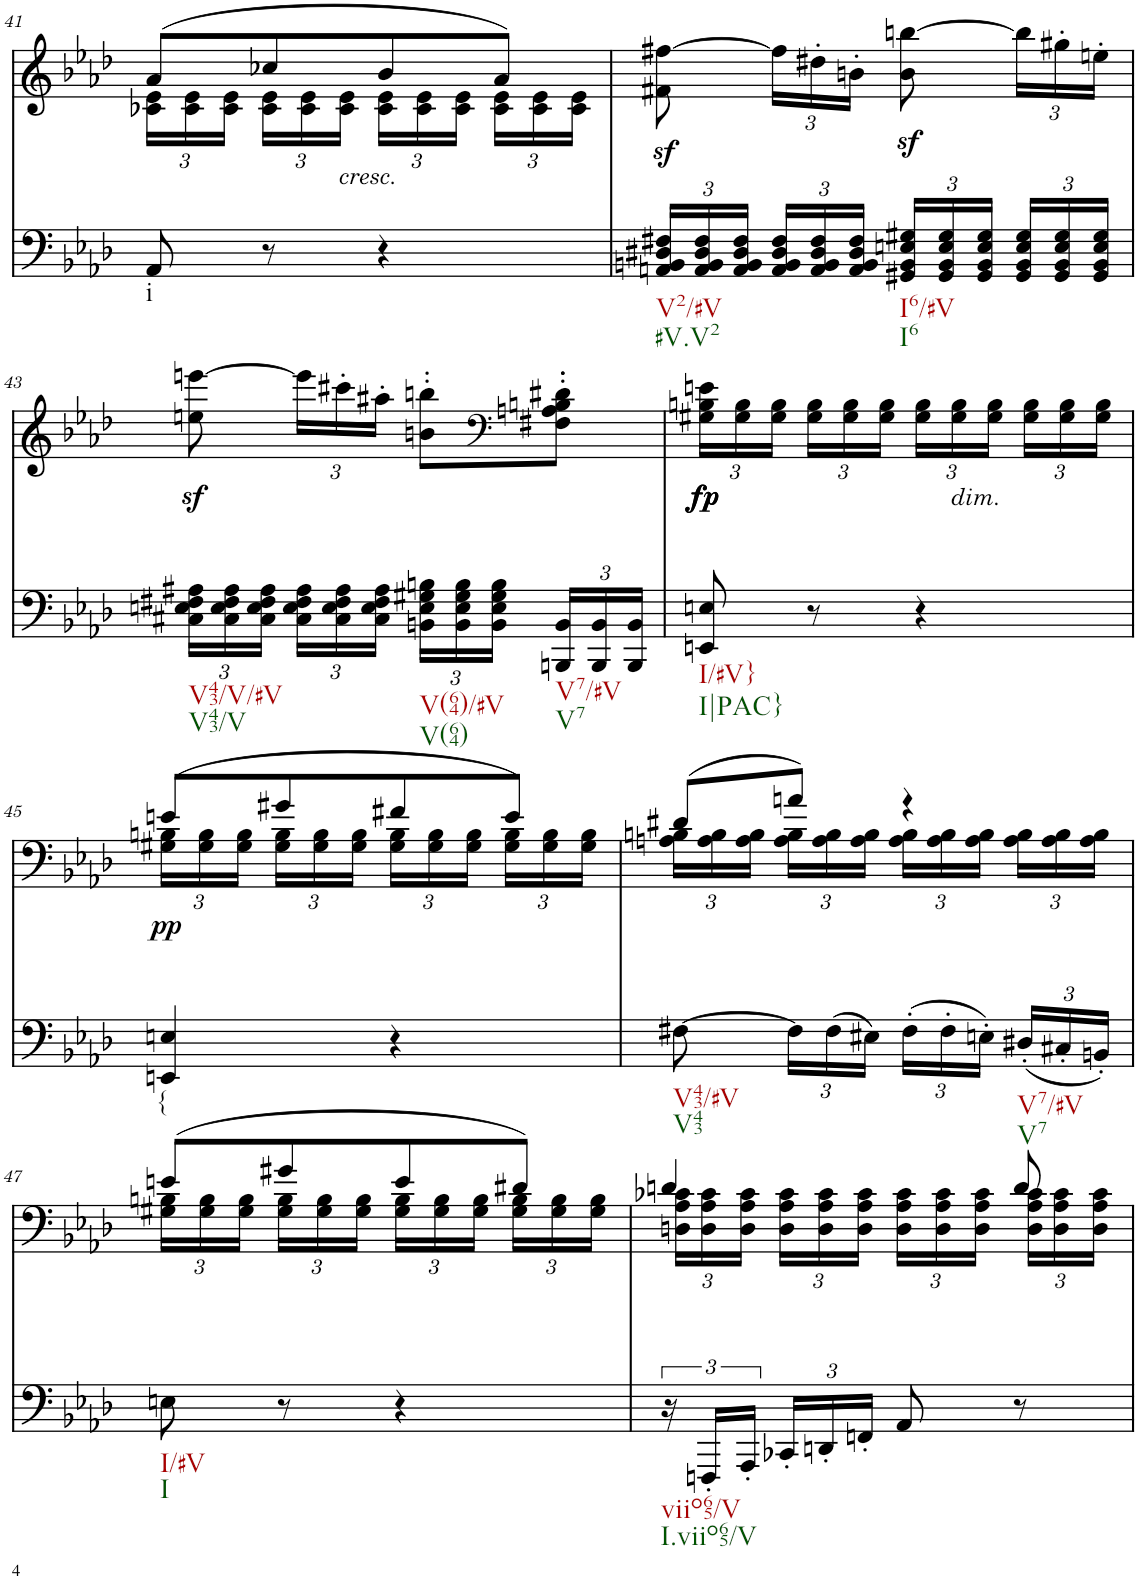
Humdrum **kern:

**kern	**text	**kern	**text	**dynam
*part2	*part2	*part1	*part1	*part1
*staff2	*staff2	*staff1	*staff1	*staff1
*I"piano	*	*I"piano	*	*
*I'Pno	*	*I'Pno	*	*
!!LO:PB:g=z
*clefF4	*	*clefG2	*	*
*k[b-e-a-d-]	*	*k[b-e-a-d-]	*	*
*A-:	*	*A-:	*	*
*M2/4	*	*M2/4	*	*
=41	=41	=41	=41	=41
!	!LO:LY:a	!	!	!
*	*	*^	*	*
*	*	*	*Xbrackettup	*	*
!LO:TX:b:t=i	!	!	!	!	!
8AA-/	<	(8a-/L	24c-X\ 24e-\LL	.	.
.	.	.	24c-\ 24e-\	.	.
.	.	.	24c-\ 24e-\JJ	.	.
8r	.	8cc-X/	24c-\ 24e-\LL	.	.
.	.	.	24c-\ 24e-\	.	.
!	!	!	!LO:TX:b:i:t=cresc.	!	!
.	.	.	24c-\ 24e-\JJ	.	.
4r	.	8b-/	24c-\ 24e-\LL	.	.
.	.	.	24c-\ 24e-\	.	.
.	.	.	24c-\ 24e-\JJ	.	.
.	.	8a-/J)	24c-\ 24e-\LL	.	.
.	.	.	24c-\ 24e-\	.	.
.	.	.	24c-\ 24e-\JJ	.	.
*	*	*v	*v	*	*
=42	=42	=42	=42	=42
*Xbrackettup	*	*	*	*
*	*	*^	*	*
!LO:TX:b:t=V2/#V	!	!	!	!	!
!LO:TX:b:t=#V.V2	!	!	!	!	!
*	*	*v	*v	*	*
24AAn/ 24BBn/ 24D#X/ 24F#X/LL	.	8f#X\z< [8ff#X\z<	.	.
24AA/ 24BB/ 24D#/ 24F#/	.	.	.	.
24AA/ 24BB/ 24D#/ 24F#/JJ	.	.	.	.
24AA/ 24BB/ 24D#/ 24F#/LL	.	24ff#\LL]	.	.
24AA/ 24BB/ 24D#/ 24F#/	.	24dd#X'\	.	.
24AA/ 24BB/ 24D#/ 24F#/JJ	.	24bn'\JJ	.	.
!LO:TX:b:t=I6/#V	!	!	!	!
!LO:TX:b:t=I6	!	!	!	!
24GG#X/ 24BB/ 24En/ 24G#X/LL	.	8b\z< [8bbn\z<	.	.
24GG#/ 24BB/ 24E/ 24G#/	.	.	.	.
24GG#/ 24BB/ 24E/ 24G#/JJ	.	.	.	.
24GG#/ 24BB/ 24E/ 24G#/LL	.	24bb\LL]	.	.
24GG#/ 24BB/ 24E/ 24G#/	.	24gg#X'\	.	.
24GG#/ 24BB/ 24E/ 24G#/JJ	.	24een'\JJ	.	.
!!LO:LB:g=z
=43	=43	=43	=43	=43
!LO:TX:b:t=V43/V/#V	!	!	!	!
!LO:TX:b:t=V43/V	!	!	!	!
24C#X\ 24En\ 24F#X\ 24A#X\LL	.	8een\z< [8eeen\z<	.	.
24C#\ 24E\ 24F#\ 24A#\	.	.	.	.
24C#\ 24E\ 24F#\ 24A#\JJ	.	.	.	.
24C#\ 24E\ 24F#\ 24A#\LL	.	24eee\LL]	.	.
24C#\ 24E\ 24F#\ 24A#\	.	24ccc#X'\	.	.
24C#\ 24E\ 24F#\ 24A#\JJ	.	24aa#X'\JJ	.	.
!LO:TX:b:t=V(64)/#V	!	!	!	!
!LO:TX:b:t=V(64)	!	!	!	!
24BBn\ 24E\ 24G#X\ 24Bn\LL	.	8bn\' 8bbn\'L	.	.
24BB\ 24E\ 24G#\ 24B\	.	.	.	.
24BB\ 24E\ 24G#\ 24B\JJ	.	.	.	.
*	*	*clefF4	*	*
!LO:TX:b:t=V7/#V	!	!	!	!
!LO:TX:b:t=V7	!	!	!	!
24BBBn/ 24BB/LL	.	8F#X\' 8An\' 8Bn\' 8d#X\'J	.	.
24BBB/ 24BB/	.	.	.	.
24BBB/ 24BB/JJ	.	.	.	.
=44	=44	=44	=44	=44
!LO:TX:b:t=I/#V}	!	!	!	!
!LO:TX:b:t=I|PAC}	!	!	!	!
!	!	!	!	!LO:DY:b
!	!	!	!	!LO:DY:n=1:b
!	!	!	!	!LO:DY:n=2:b
8EEn/ 8En/	.	24G#X\ 24Bn\ 24en\LL	.	fp fp fp
.	.	24G#\ 24B\	.	.
.	.	24G#\ 24B\JJ	.	.
8r	.	24G#\ 24B\LL	.	.
.	.	24G#\ 24B\	.	.
.	.	24G#\ 24B\JJ	.	.
4r	.	24G#\ 24B\LL	.	.
!	!	!LO:TX:b:i:t=dim.	!	!
!	!	!	!LO:LY:b	!
.	.	24G#\ 24B\	>	.
.	.	24G#\ 24B\JJ	.	.
.	.	24G#\ 24B\LL	.	.
.	.	24G#\ 24B\	.	.
.	.	24G#\ 24B\JJ	.	.
!!LO:LB:g=z
=45	=45	=45	=45	=45
*	*	*^	*	*
!LO:TX:b:t={	!	!	!	!	!
!	!	!	!	!LO:LY:b	!LO:DY:b
4EEn/ 4En/	.	(8en/L	24G#X\ 24Bn\LL	pp	pp
.	.	.	24G#\ 24B\	.	.
.	.	.	24G#\ 24B\JJ	.	.
.	.	8g#X/	24G#\ 24B\LL	.	.
.	.	.	24G#\ 24B\	.	.
.	.	.	24G#\ 24B\JJ	.	.
4r	.	8f#X/	24G#\ 24B\LL	.	.
.	.	.	24G#\ 24B\	.	.
.	.	.	24G#\ 24B\JJ	.	.
.	.	8e/J)	24G#\ 24B\LL	.	.
.	.	.	24G#\ 24B\	.	.
.	.	.	24G#\ 24B\JJ	.	.
=46	=46	=46	=46	=46	=46
!LO:TX:b:t=V43/#V	!	!	!	!	!
!LO:TX:b:t=V43	!	!	!	!	!
[8F#X\	.	(8d#X/L	24An\ 24Bn\LL	.	.
.	.	.	24A\ 24B\	.	.
.	.	.	24A\ 24B\JJ	.	.
24F#\LL]	.	8an/J)	24A\ 24B\LL	.	.
(24F#\	.	.	24A\ 24B\	.	.
24E#X\JJ)	.	.	24A\ 24B\JJ	.	.
(24F#'\LL	.	4r	24A\ 24B\LL	.	.
24F#'\	.	.	24A\ 24B\	.	.
24En'\JJ)	.	.	24A\ 24B\JJ	.	.
!LO:TX:b:t=V7/#V	!	!	!	!	!
!LO:TX:b:t=V7	!	!	!	!	!
(24D#X'/LL	.	.	24A\ 24B\LL	.	.
24C#X'/	.	.	24A\ 24B\	.	.
24BBn'/JJ)	.	.	24A\ 24B\JJ	.	.
!!LO:LB:g=z	!!
=47	=47	=47	=47	=47	=47
!LO:TX:b:t=I/#V	!	!	!	!	!
!LO:TX:b:t=I	!	!	!	!	!
8En\	.	(8en/L	24G#X\ 24Bn\LL	.	.
.	.	.	24G#\ 24B\	.	.
.	.	.	24G#\ 24B\JJ	.	.
8r	.	8g#X/	24G#\ 24B\LL	.	.
.	.	.	24G#\ 24B\	.	.
.	.	.	24G#\ 24B\JJ	.	.
4r	.	8e/	24G#\ 24B\LL	.	.
.	.	.	24G#\ 24B\	.	.
.	.	.	24G#\ 24B\JJ	.	.
.	.	8d#X/J)	24G#\ 24B\LL	.	.
.	.	.	24G#\ 24B\	.	.
.	.	.	24G#\ 24B\JJ	.	.
=48	=48	=48	=48	=48	=48
*brackettup	*	*	*	*	*
!LO:TX:b:t=viio65/V	!	!	!	!	!
!LO:TX:b:t=I.viio65/V	!	!	!	!	!
24r	.	4dn/	24Dn\ 24A-\ 24c-X\LL	.	.
24FFFn'/LL	.	.	24D\ 24A-\ 24c-\	.	.
24AAA-'/JJ	.	.	24D\ 24A-\ 24c-\JJ	.	.
*Xbrackettup	*	*	*	*	*
24CC-X'/LL	.	.	24D\ 24A-\ 24c-\LL	.	.
24DDn'/	.	.	24D\ 24A-\ 24c-\	.	.
24FFn'/JJ	.	.	24D\ 24A-\ 24c-\JJ	.	.
8AA-/	.	8ryy	24D\ 24A-\ 24c-\LL	.	.
.	.	.	24D\ 24A-\ 24c-\	.	.
.	.	.	24D\ 24A-\ 24c-\JJ	.	.
8r	.	8d/	24D\ 24A-\ 24c-\LL	.	.
.	.	.	24D\ 24A-\ 24c-\	.	.
.	.	.	24D\ 24A-\ 24c-\JJ	.	.
*	*	*v	*v	*	*
=	=	=	=	=
*-	*-	*-	*-	*-
